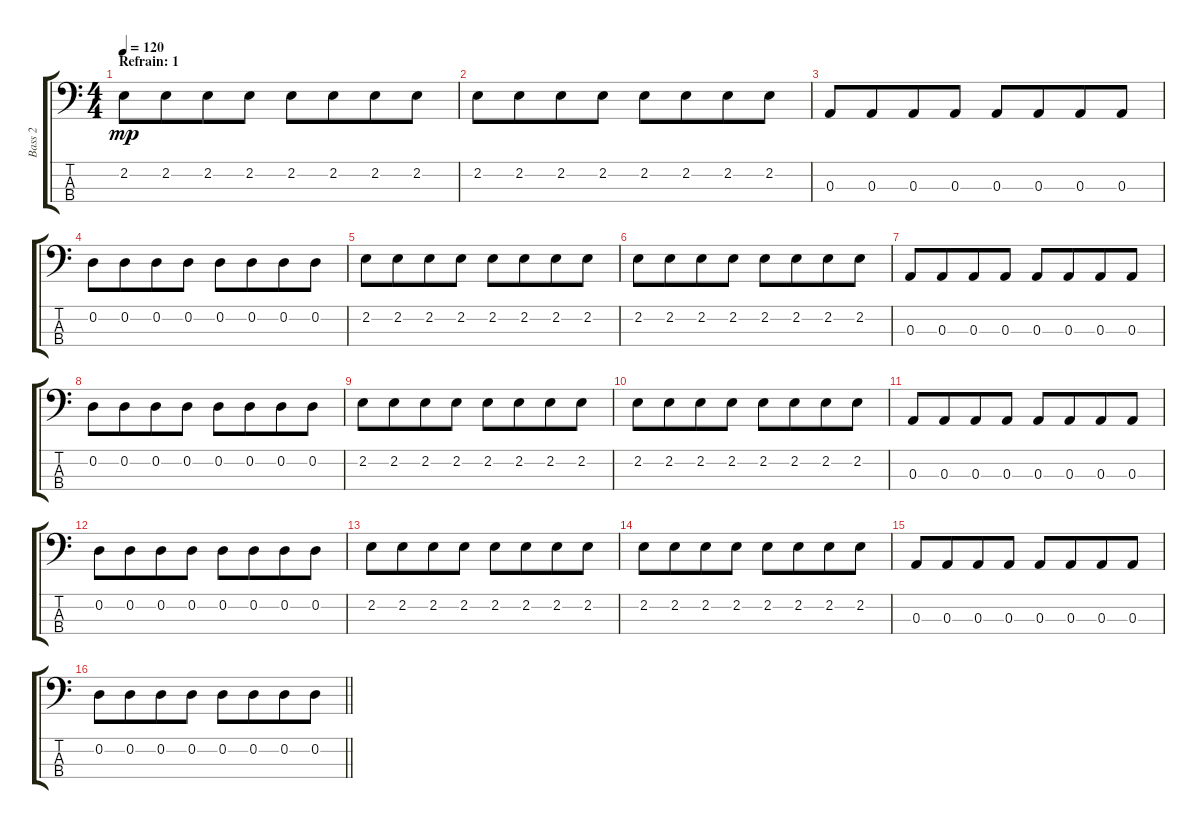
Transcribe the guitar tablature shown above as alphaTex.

\track ("Bass 2" "Bass 2") {instrument electricbassfinger}
\staff {score tabs}
\tuning (G2 D2 A1 E1) {hide}
\ts (4 4)
\section ("" "Refrain: 1")
\tempo 120
\clef f4
\ks c
2.2.8{dy mp} 2.2.8{beam merge} 2.2.8 2.2.8 2.2.8 2.2.8{beam merge} 2.2.8 2.2.8 |
2.2.8 2.2.8{beam merge} 2.2.8 2.2.8 2.2.8 2.2.8{beam merge} 2.2.8 2.2.8 |
0.3.8 0.3.8{beam merge} 0.3.8 0.3.8 0.3.8 0.3.8{beam merge} 0.3.8 0.3.8 |
0.2.8 0.2.8{beam merge} 0.2.8 0.2.8 0.2.8 0.2.8{beam merge} 0.2.8 0.2.8 |
2.2.8 2.2.8{beam merge} 2.2.8 2.2.8 2.2.8 2.2.8{beam merge} 2.2.8 2.2.8 |
2.2.8 2.2.8{beam merge} 2.2.8 2.2.8 2.2.8 2.2.8{beam merge} 2.2.8 2.2.8 |
0.3.8 0.3.8{beam merge} 0.3.8 0.3.8 0.3.8 0.3.8{beam merge} 0.3.8 0.3.8 |
0.2.8 0.2.8{beam merge} 0.2.8 0.2.8 0.2.8 0.2.8{beam merge} 0.2.8 0.2.8 |
2.2.8 2.2.8{beam merge} 2.2.8 2.2.8 2.2.8 2.2.8{beam merge} 2.2.8 2.2.8 |
2.2.8 2.2.8{beam merge} 2.2.8 2.2.8 2.2.8 2.2.8{beam merge} 2.2.8 2.2.8 |
0.3.8 0.3.8{beam merge} 0.3.8 0.3.8 0.3.8 0.3.8{beam merge} 0.3.8 0.3.8 |
0.2.8 0.2.8{beam merge} 0.2.8 0.2.8 0.2.8 0.2.8{beam merge} 0.2.8 0.2.8 |
2.2.8 2.2.8{beam merge} 2.2.8 2.2.8 2.2.8 2.2.8{beam merge} 2.2.8 2.2.8 |
2.2.8 2.2.8{beam merge} 2.2.8 2.2.8 2.2.8 2.2.8{beam merge} 2.2.8 2.2.8 |
0.3.8 0.3.8{beam merge} 0.3.8 0.3.8 0.3.8 0.3.8{beam merge} 0.3.8 0.3.8 |
\barLineRight lightlight
0.2.8 0.2.8{beam merge} 0.2.8 0.2.8 0.2.8 0.2.8{beam merge} 0.2.8 0.2.8
